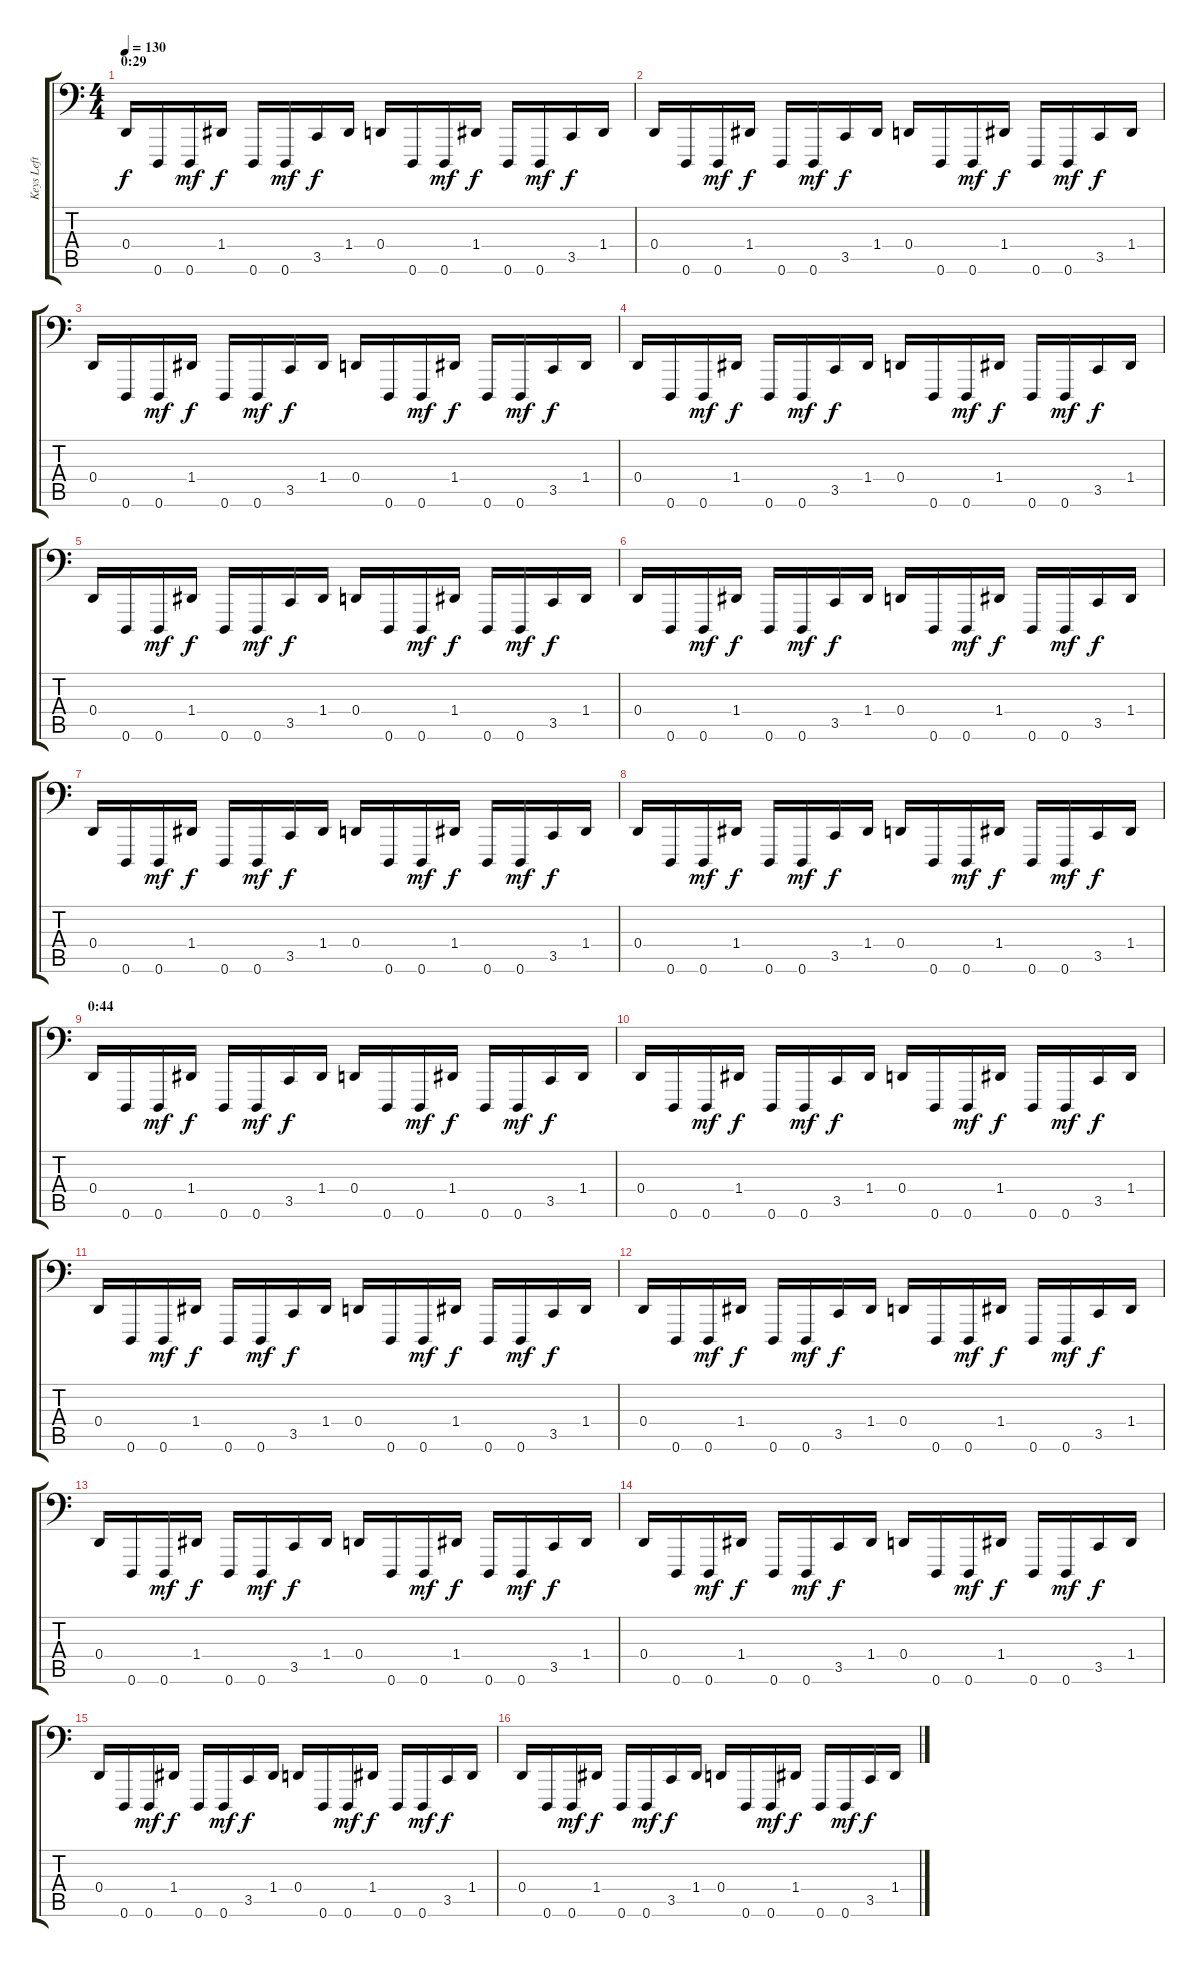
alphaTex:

\track ("Keys Left" "Keys Left") {instrument lead1square}
\staff {score tabs}
\tuning (E3 B2 G2 D2 A1 D1) {hide}
\ts (4 4)
\section ("" "0:29")
\tempo 130
\clef f4
\ks c
0.4.16{dy f} 0.6.16 0.6.16{dy mf} 1.4.16{dy f} 0.6.16 0.6.16{dy mf} 3.5.16{dy f} 1.4.16 0.4.16 0.6.16 0.6.16{dy mf} 1.4.16{dy f} 0.6.16 0.6.16{dy mf} 3.5.16{dy f} 1.4.16 |
0.4.16 0.6.16 0.6.16{dy mf} 1.4.16{dy f} 0.6.16 0.6.16{dy mf} 3.5.16{dy f} 1.4.16 0.4.16 0.6.16 0.6.16{dy mf} 1.4.16{dy f} 0.6.16 0.6.16{dy mf} 3.5.16{dy f} 1.4.16 |
0.4.16 0.6.16 0.6.16{dy mf} 1.4.16{dy f} 0.6.16 0.6.16{dy mf} 3.5.16{dy f} 1.4.16 0.4.16 0.6.16 0.6.16{dy mf} 1.4.16{dy f} 0.6.16 0.6.16{dy mf} 3.5.16{dy f} 1.4.16 |
0.4.16 0.6.16 0.6.16{dy mf} 1.4.16{dy f} 0.6.16 0.6.16{dy mf} 3.5.16{dy f} 1.4.16 0.4.16 0.6.16 0.6.16{dy mf} 1.4.16{dy f} 0.6.16 0.6.16{dy mf} 3.5.16{dy f} 1.4.16 |
0.4.16 0.6.16 0.6.16{dy mf} 1.4.16{dy f} 0.6.16 0.6.16{dy mf} 3.5.16{dy f} 1.4.16 0.4.16 0.6.16 0.6.16{dy mf} 1.4.16{dy f} 0.6.16 0.6.16{dy mf} 3.5.16{dy f} 1.4.16 |
0.4.16 0.6.16 0.6.16{dy mf} 1.4.16{dy f} 0.6.16 0.6.16{dy mf} 3.5.16{dy f} 1.4.16 0.4.16 0.6.16 0.6.16{dy mf} 1.4.16{dy f} 0.6.16 0.6.16{dy mf} 3.5.16{dy f} 1.4.16 |
0.4.16 0.6.16 0.6.16{dy mf} 1.4.16{dy f} 0.6.16 0.6.16{dy mf} 3.5.16{dy f} 1.4.16 0.4.16 0.6.16 0.6.16{dy mf} 1.4.16{dy f} 0.6.16 0.6.16{dy mf} 3.5.16{dy f} 1.4.16 |
0.4.16 0.6.16 0.6.16{dy mf} 1.4.16{dy f} 0.6.16 0.6.16{dy mf} 3.5.16{dy f} 1.4.16 0.4.16 0.6.16 0.6.16{dy mf} 1.4.16{dy f} 0.6.16 0.6.16{dy mf} 3.5.16{dy f} 1.4.16 |
\section ("" "0:44")
0.4.16 0.6.16 0.6.16{dy mf} 1.4.16{dy f} 0.6.16 0.6.16{dy mf} 3.5.16{dy f} 1.4.16 0.4.16 0.6.16 0.6.16{dy mf} 1.4.16{dy f} 0.6.16 0.6.16{dy mf} 3.5.16{dy f} 1.4.16 |
0.4.16 0.6.16 0.6.16{dy mf} 1.4.16{dy f} 0.6.16 0.6.16{dy mf} 3.5.16{dy f} 1.4.16 0.4.16 0.6.16 0.6.16{dy mf} 1.4.16{dy f} 0.6.16 0.6.16{dy mf} 3.5.16{dy f} 1.4.16 |
0.4.16 0.6.16 0.6.16{dy mf} 1.4.16{dy f} 0.6.16 0.6.16{dy mf} 3.5.16{dy f} 1.4.16 0.4.16 0.6.16 0.6.16{dy mf} 1.4.16{dy f} 0.6.16 0.6.16{dy mf} 3.5.16{dy f} 1.4.16 |
0.4.16 0.6.16 0.6.16{dy mf} 1.4.16{dy f} 0.6.16 0.6.16{dy mf} 3.5.16{dy f} 1.4.16 0.4.16 0.6.16 0.6.16{dy mf} 1.4.16{dy f} 0.6.16 0.6.16{dy mf} 3.5.16{dy f} 1.4.16 |
0.4.16 0.6.16 0.6.16{dy mf} 1.4.16{dy f} 0.6.16 0.6.16{dy mf} 3.5.16{dy f} 1.4.16 0.4.16 0.6.16 0.6.16{dy mf} 1.4.16{dy f} 0.6.16 0.6.16{dy mf} 3.5.16{dy f} 1.4.16 |
0.4.16 0.6.16 0.6.16{dy mf} 1.4.16{dy f} 0.6.16 0.6.16{dy mf} 3.5.16{dy f} 1.4.16 0.4.16 0.6.16 0.6.16{dy mf} 1.4.16{dy f} 0.6.16 0.6.16{dy mf} 3.5.16{dy f} 1.4.16 |
0.4.16 0.6.16 0.6.16{dy mf} 1.4.16{dy f} 0.6.16 0.6.16{dy mf} 3.5.16{dy f} 1.4.16 0.4.16 0.6.16 0.6.16{dy mf} 1.4.16{dy f} 0.6.16 0.6.16{dy mf} 3.5.16{dy f} 1.4.16 |
0.4.16 0.6.16 0.6.16{dy mf} 1.4.16{dy f} 0.6.16 0.6.16{dy mf} 3.5.16{dy f} 1.4.16 0.4.16 0.6.16 0.6.16{dy mf} 1.4.16{dy f} 0.6.16 0.6.16{dy mf} 3.5.16{dy f} 1.4.16
